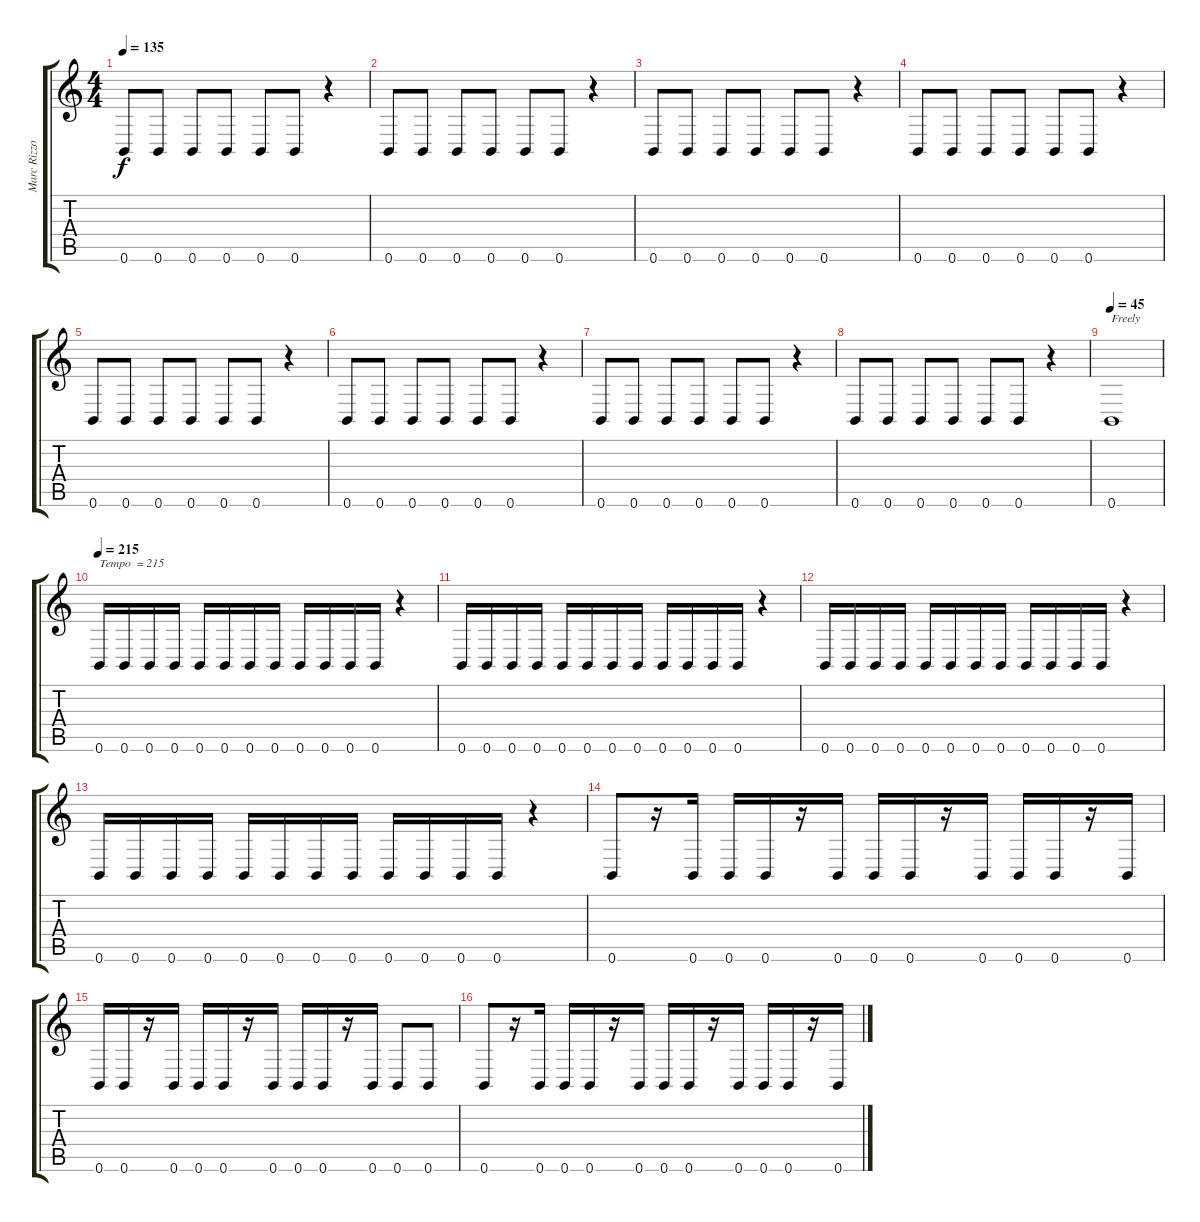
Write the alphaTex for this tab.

\track ("Marc Rizzo" "Marc Rizzo") {instrument overdrivenguitar}
\staff {score tabs}
\tuning (B3 Gb3 D3 A2 E2 B1) {hide}
\ts (4 4)
\tempo 135
\clef g2
\ks c
0.6.8{dy f} 0.6.8 0.6.8 0.6.8 0.6.8 0.6.8 r.4 |
0.6.8 0.6.8 0.6.8 0.6.8 0.6.8 0.6.8 r.4 |
0.6.8 0.6.8 0.6.8 0.6.8 0.6.8 0.6.8 r.4 |
0.6.8 0.6.8 0.6.8 0.6.8 0.6.8 0.6.8 r.4 |
0.6.8 0.6.8 0.6.8 0.6.8 0.6.8 0.6.8 r.4 |
0.6.8 0.6.8 0.6.8 0.6.8 0.6.8 0.6.8 r.4 |
0.6.8 0.6.8 0.6.8 0.6.8 0.6.8 0.6.8 r.4 |
0.6.8 0.6.8 0.6.8 0.6.8 0.6.8 0.6.8 r.4 |
\tempo 45
0.6.1{txt "Freely"} |
\tempo 215
0.6.16{txt "Tempo  = 215"} 0.6.16 0.6.16 0.6.16 0.6.16 0.6.16 0.6.16 0.6.16 0.6.16 0.6.16 0.6.16 0.6.16 r.4 |
0.6.16 0.6.16 0.6.16 0.6.16 0.6.16 0.6.16 0.6.16 0.6.16 0.6.16 0.6.16 0.6.16 0.6.16 r.4 |
0.6.16 0.6.16 0.6.16 0.6.16 0.6.16 0.6.16 0.6.16 0.6.16 0.6.16 0.6.16 0.6.16 0.6.16 r.4 |
0.6.16 0.6.16 0.6.16 0.6.16 0.6.16 0.6.16 0.6.16 0.6.16 0.6.16 0.6.16 0.6.16 0.6.16 r.4 |
0.6.8 r.16 0.6.16 0.6.16 0.6.16 r.16 0.6.16 0.6.16 0.6.16 r.16 0.6.16 0.6.16 0.6.16 r.16 0.6.16 |
0.6.16 0.6.16 r.16 0.6.16 0.6.16 0.6.16 r.16 0.6.16 0.6.16 0.6.16 r.16 0.6.16 0.6.8 0.6.8 |
0.6.8 r.16 0.6.16 0.6.16 0.6.16 r.16 0.6.16 0.6.16 0.6.16 r.16 0.6.16 0.6.16 0.6.16 r.16 0.6.16
